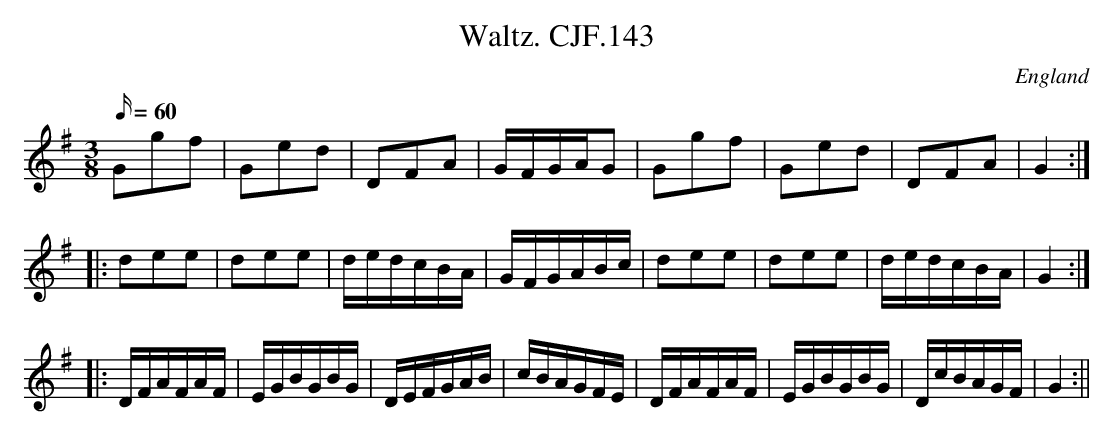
X:1
T:Waltz. CJF.143
M:3/8
L:1/16
Q:60
O:England
K:G
G2g2f2|G2e2d2|D2F2A2|GFGAG2|G2g2f2|G2e2d2|D2F2A2|G4:||:!
d2e2e2|d2e2e2|dedcBA|
GFGABc|d2e2e2|d2e2e2|dedcBA|G4:||:!
DFAFAF|EGBGBG|DEFGAB|cBAGFE|
DFAFAF|EGBGBG|DcBAGF|G4:||
